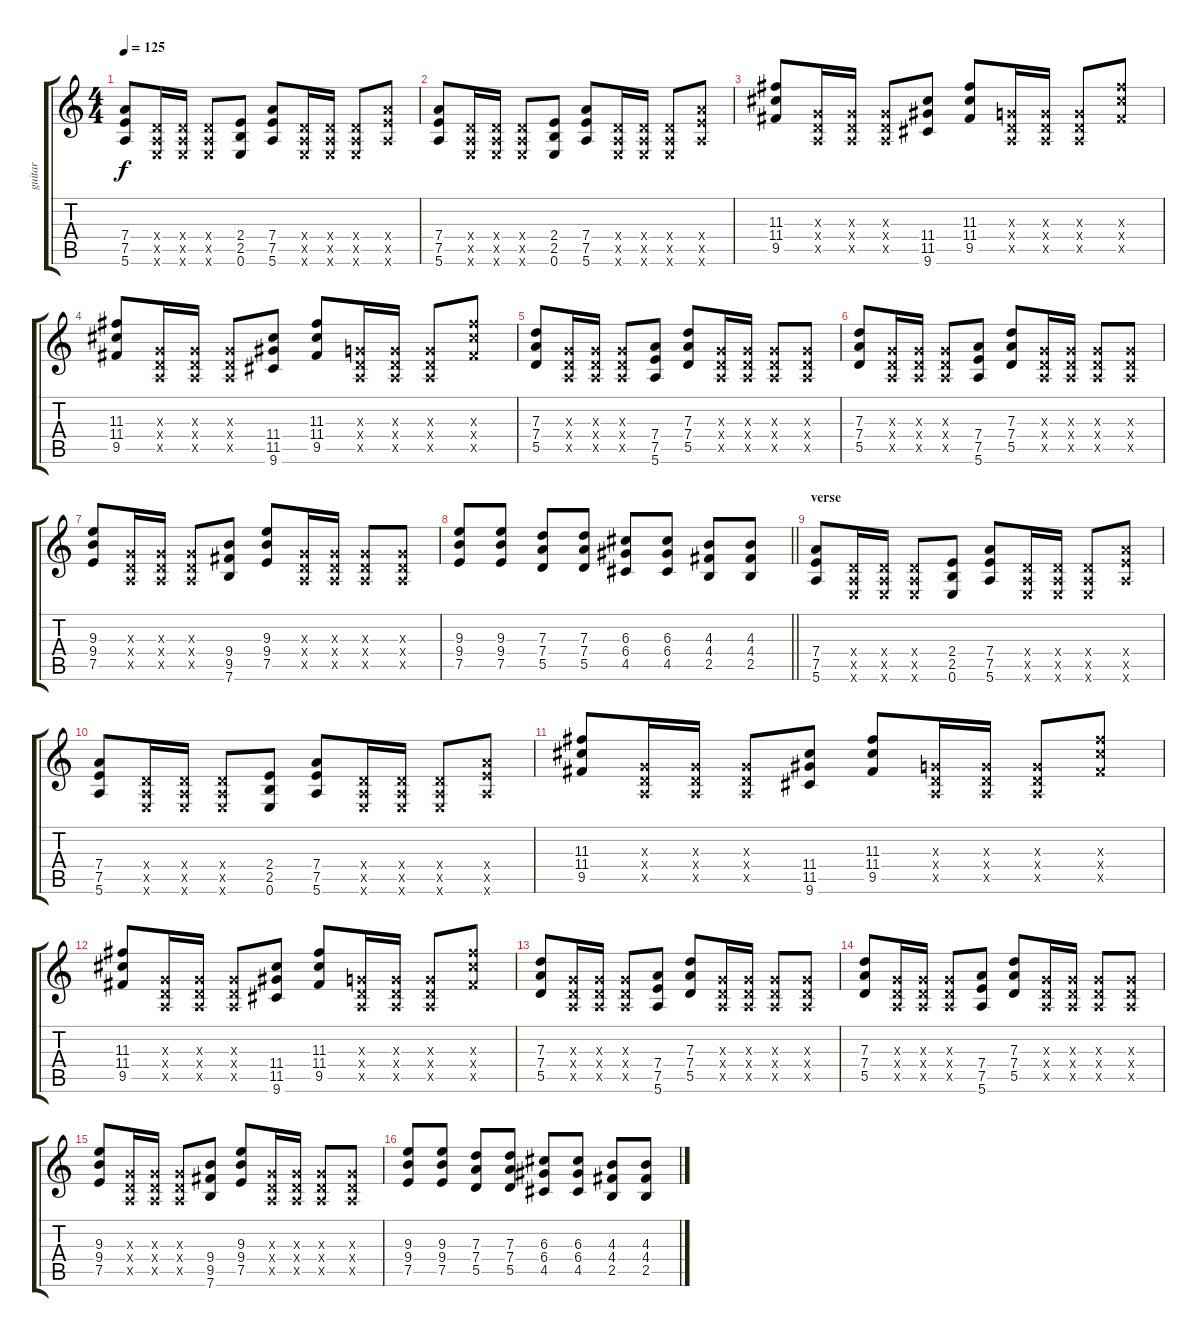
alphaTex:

\track ("guitar" "guitar") {instrument distortionguitar}
\staff {score tabs}
\tuning (E4 B3 G3 D3 A2 E2) {hide}
\ts (4 4)
\tempo 125
\clef g2
\ks c
(7.4 7.5 5.6).8{dy f} (0.4{x} 0.5{x} 0.6{x}).16 (0.4{x} 0.5{x} 0.6{x}).16 (0.4{x} 0.5{x} 0.6{x}).8 (2.4 2.5 0.6).8 (7.4 7.5 5.6).8 (0.4{x} 0.5{x} 0.6{x}).16 (0.4{x} 0.5{x} 0.6{x}).16 (0.4{x} 0.5{x} 0.6{x}).8 (7.4{x} 7.5{x} 5.6{x}).8 |
(7.4 7.5 5.6).8 (0.4{x} 0.5{x} 0.6{x}).16 (0.4{x} 0.5{x} 0.6{x}).16 (0.4{x} 0.5{x} 0.6{x}).8 (2.4 2.5 0.6).8 (7.4 7.5 5.6).8 (0.4{x} 0.5{x} 0.6{x}).16 (0.4{x} 0.5{x} 0.6{x}).16 (0.4{x} 0.5{x} 0.6{x}).8 (7.4{x} 7.5{x} 5.6{x}).8 |
(11.3 11.4 9.5).8 (0.3{x} 0.4{x} 0.5{x}).16 (0.3{x} 0.4{x} 0.5{x}).16 (0.3{x} 0.4{x} 0.5{x}).8 (11.4 11.5 9.6).8 (11.3 11.4 9.5).8 (0.3{x} 0.4{x} 0.5{x}).16 (0.3{x} 0.4{x} 0.5{x}).16 (0.3{x} 0.4{x} 0.5{x}).8 (11.3{x} 11.4{x} 9.5{x}).8 |
(11.3 11.4 9.5).8 (0.3{x} 0.4{x} 0.5{x}).16 (0.3{x} 0.4{x} 0.5{x}).16 (0.3{x} 0.4{x} 0.5{x}).8 (11.4 11.5 9.6).8 (11.3 11.4 9.5).8 (0.3{x} 0.4{x} 0.5{x}).16 (0.3{x} 0.4{x} 0.5{x}).16 (0.3{x} 0.4{x} 0.5{x}).8 (11.3{x} 11.4{x} 9.5{x}).8 |
(7.3 7.4 5.5).8 (0.3{x} 0.4{x} 0.5{x}).16 (0.3{x} 0.4{x} 0.5{x}).16 (0.3{x} 0.4{x} 0.5{x}).8 (7.4 7.5 5.6).8 (7.3 7.4 5.5).8 (0.3{x} 0.4{x} 0.5{x}).16 (0.3{x} 0.4{x} 0.5{x}).16 (0.3{x} 0.4{x} 0.5{x}).8 (0.3{x} 0.4{x} 0.5{x}).8 |
(7.3 7.4 5.5).8 (0.3{x} 0.4{x} 0.5{x}).16 (0.3{x} 0.4{x} 0.5{x}).16 (0.3{x} 0.4{x} 0.5{x}).8 (7.4 7.5 5.6).8 (7.3 7.4 5.5).8 (0.3{x} 0.4{x} 0.5{x}).16 (0.3{x} 0.4{x} 0.5{x}).16 (0.3{x} 0.4{x} 0.5{x}).8 (0.3{x} 0.4{x} 0.5{x}).8 |
(9.3 9.4 7.5).8 (0.3{x} 0.4{x} 0.5{x}).16 (0.3{x} 0.4{x} 0.5{x}).16 (0.3{x} 0.4{x} 0.5{x}).8 (9.4 9.5 7.6).8 (9.3 9.4 7.5).8 (0.3{x} 0.4{x} 0.5{x}).16 (0.3{x} 0.4{x} 0.5{x}).16 (0.3{x} 0.4{x} 0.5{x}).8 (0.3{x} 0.4{x} 0.5{x}).8 |
\barLineRight lightlight
(9.3 9.4 7.5).8 (9.3 9.4 7.5).8 (7.3 7.4 5.5).8 (7.3 7.4 5.5).8 (6.3 6.4 4.5).8 (6.3 6.4 4.5).8 (4.3 4.4 2.5).8 (4.3 4.4 2.5).8 |
\section ("" "verse")
(7.4 7.5 5.6).8 (0.4{x} 0.5{x} 0.6{x}).16 (0.4{x} 0.5{x} 0.6{x}).16 (0.4{x} 0.5{x} 0.6{x}).8 (2.4 2.5 0.6).8 (7.4 7.5 5.6).8 (0.4{x} 0.5{x} 0.6{x}).16 (0.4{x} 0.5{x} 0.6{x}).16 (0.4{x} 0.5{x} 0.6{x}).8 (7.4{x} 7.5{x} 5.6{x}).8 |
(7.4 7.5 5.6).8 (0.4{x} 0.5{x} 0.6{x}).16 (0.4{x} 0.5{x} 0.6{x}).16 (0.4{x} 0.5{x} 0.6{x}).8 (2.4 2.5 0.6).8 (7.4 7.5 5.6).8 (0.4{x} 0.5{x} 0.6{x}).16 (0.4{x} 0.5{x} 0.6{x}).16 (0.4{x} 0.5{x} 0.6{x}).8 (7.4{x} 7.5{x} 5.6{x}).8 |
(11.3 11.4 9.5).8 (0.3{x} 0.4{x} 0.5{x}).16 (0.3{x} 0.4{x} 0.5{x}).16 (0.3{x} 0.4{x} 0.5{x}).8 (11.4 11.5 9.6).8 (11.3 11.4 9.5).8 (0.3{x} 0.4{x} 0.5{x}).16 (0.3{x} 0.4{x} 0.5{x}).16 (0.3{x} 0.4{x} 0.5{x}).8 (11.3{x} 11.4{x} 9.5{x}).8 |
(11.3 11.4 9.5).8 (0.3{x} 0.4{x} 0.5{x}).16 (0.3{x} 0.4{x} 0.5{x}).16 (0.3{x} 0.4{x} 0.5{x}).8 (11.4 11.5 9.6).8 (11.3 11.4 9.5).8 (0.3{x} 0.4{x} 0.5{x}).16 (0.3{x} 0.4{x} 0.5{x}).16 (0.3{x} 0.4{x} 0.5{x}).8 (11.3{x} 11.4{x} 9.5{x}).8 |
(7.3 7.4 5.5).8 (0.3{x} 0.4{x} 0.5{x}).16 (0.3{x} 0.4{x} 0.5{x}).16 (0.3{x} 0.4{x} 0.5{x}).8 (7.4 7.5 5.6).8 (7.3 7.4 5.5).8 (0.3{x} 0.4{x} 0.5{x}).16 (0.3{x} 0.4{x} 0.5{x}).16 (0.3{x} 0.4{x} 0.5{x}).8 (0.3{x} 0.4{x} 0.5{x}).8 |
(7.3 7.4 5.5).8 (0.3{x} 0.4{x} 0.5{x}).16 (0.3{x} 0.4{x} 0.5{x}).16 (0.3{x} 0.4{x} 0.5{x}).8 (7.4 7.5 5.6).8 (7.3 7.4 5.5).8 (0.3{x} 0.4{x} 0.5{x}).16 (0.3{x} 0.4{x} 0.5{x}).16 (0.3{x} 0.4{x} 0.5{x}).8 (0.3{x} 0.4{x} 0.5{x}).8 |
(9.3 9.4 7.5).8 (0.3{x} 0.4{x} 0.5{x}).16 (0.3{x} 0.4{x} 0.5{x}).16 (0.3{x} 0.4{x} 0.5{x}).8 (9.4 9.5 7.6).8 (9.3 9.4 7.5).8 (0.3{x} 0.4{x} 0.5{x}).16 (0.3{x} 0.4{x} 0.5{x}).16 (0.3{x} 0.4{x} 0.5{x}).8 (0.3{x} 0.4{x} 0.5{x}).8 |
(9.3 9.4 7.5).8 (9.3 9.4 7.5).8 (7.3 7.4 5.5).8 (7.3 7.4 5.5).8 (6.3 6.4 4.5).8 (6.3 6.4 4.5).8 (4.3 4.4 2.5).8 (4.3 4.4 2.5).8
